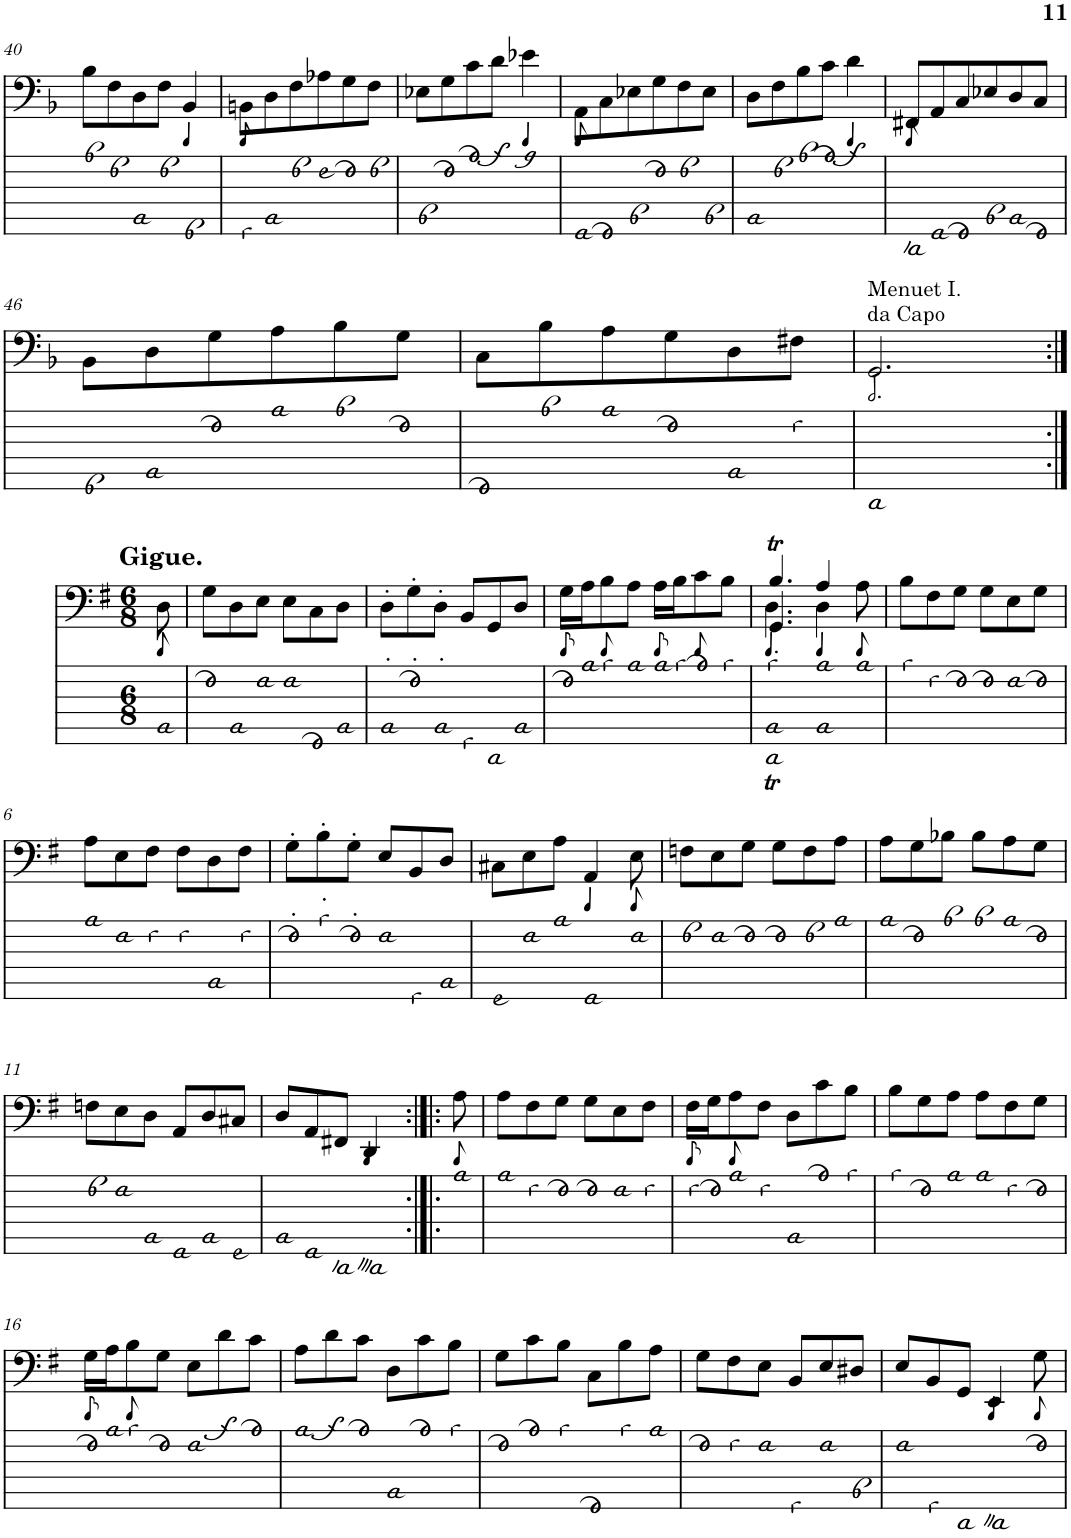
**kern	**kern
*part1	*part1
*staff2	*staff1
*I"Theorba	*
*I'Thb.	*
!!LO:PB:g=z
*	*clefF4
*k[b-]	*k[b-]
*M3/4	*M3/4
=40	=40
8B-L	8B-\L
8FJ	8F\
8DL	8D\
8FJ	8F\J
4BB-	4BB-/
=41	=41
8BBnL	8BBn\L
8DJ	8D\
8FL	8F\
8A-XJ	8A-X\
8GL	8G\
8FJ	8F\J
=42	=42
8E-XL	8E-X\L
8GJ	8G\
8cL	8c\
8dJ	8d\J
4e-X	4e-X\
=43	=43
8AAL	8AA\L
8CJ	8C\
8E-XL	8E-X\
8GJ	8G\
8FL	8F\
8E-J	8E-\J
=44	=44
8DL	8D\L
8FJ	8F\
8B-L	8B-\
8cJ	8c\J
4d	4d\
=45	=45
8FF#XL	8FF#X/L
8AAJ	8AA/
8CL	8C/
8E-XJ	8E-X/
8DL	8D/
8CJ	8C/J
!!LO:LB:g=z
=46	=46
8BB-L	8BB-\L
8DJ	8D\
8GL	8G\
8AJ	8A\
8B-L	8B-\
8GJ	8G\J
=47	=47
8CL	8C\L
8B-J	8B-\
8AL	8A\
8GJ	8G\
8DL	8D\
8F#XJ	8F#X\J
=48	=48
!	!LO:TX:a:t=Menuet I.
2.GG	2.GG/
!!LO:LB:g=z
=:|!	=:|!
*stria6	*
*k[f#]	*k[f#]
*M6/8	*M6/8
!	!LO:TX:a:B:t=Gigue.
8D	8D\
=1	=1
8GL	8G\L
8D	8D\
8EJ	8E\J
8EL	8E\L
8C	8C\
8DJ	8D\J
=2	=2
8D'L	8D'\L
8G'	8G'\
8D'J	8D'\J
8BBL	8BB/L
8GG	8GG/
8DJ	8D/J
=3	=3
16GLL	16G\LL
16AJ	16A\J
8B	8B\
8AJ	8A\J
16ALL	16A\LL
16BJ	16B\J
8c	8c\
8BJ	8B\J
=4	=4
*^	*^
*	*^	*	*^
4.Bt	4.D	4.GG	4.Bt/	4.D\	4.GG/
4A	4D	4.ryy	4A/	4D\	4.ryy
8A	8ryy	.	8A\	8ryy	.
*v	*v	*v	*	*	*
*	*v	*v	*v
=5	=5
8BL	8B\L
8F#	8F#\
8GJ	8G\J
8GL	8G\L
8E	8E\
8GJ	8G\J
!!LO:LB:g=z
=6	=6
8AL	8A\L
8E	8E\
8F#J	8F#\J
8F#L	8F#\L
8D	8D\
8F#J	8F#\J
=7	=7
8G'L	8G'\L
8B'	8B'\
8G'J	8G'\J
8EL	8E/L
8BB	8BB/
8DJ	8D/J
=8	=8
8C#XL	8C#X\L
8E	8E\
8AJ	8A\J
4AA	4AA/
8E	8E\
=9	=9
8FnL	8Fn\L
8E	8E\
8GJ	8G\J
8GL	8G\L
8F	8F\
8AJ	8A\J
=10	=10
8AL	8A\L
8G	8G\
8B-XJ	8B-X\J
8B-L	8B-\L
8A	8A\
8GJ	8G\J
!!LO:LB:g=z
=11	=11
8FnL	8Fn\L
8E	8E\
8DJ	8D\J
8AAL	8AA/L
8D	8D/
8C#XJ	8C#X/J
=12	=12
8DL	8D/L
8AAJ	8AA/
8FF#X	8FF#X/J
4DD	4DD/
=12X1:|!|:	=12X1:|!|:
8A	8A\
=13	=13
8AL	8A\L
8F#	8F#\
8GJ	8G\J
8GL	8G\L
8E	8E\
8F#J	8F#\J
=14	=14
16F#LL	16F#\LL
16GJ	16G\J
8A	8A\
8F#J	8F#\J
8DL	8D\L
8c	8c\
8BJ	8B\J
=15	=15
8BL	8B\L
8G	8G\
8AJ	8A\J
8AL	8A\L
8F#	8F#\
8GJ	8G\J
!!LO:LB:g=z
=16	=16
16GLL	16G\LL
16AJ	16A\J
8B	8B\
8GJ	8G\J
8EL	8E\L
8d	8d\
8cJ	8c\J
=17	=17
8AL	8A\L
8d	8d\
8cJ	8c\J
8DL	8D\L
8c	8c\
8BJ	8B\J
=18	=18
8GL	8G\L
8c	8c\
8BJ	8B\J
8CL	8C\L
8B	8B\
8AJ	8A\J
=19	=19
8GL	8G\L
8F#	8F#\
8EJ	8E\J
8BBL	8BB/L
8E	8E/
8D#XJ	8D#X/J
=20	=20
8EL	8E/L
8BB	8BB/
8GGJ	8GG/J
4EE	4EE/
8G	8G\
=	=
*-	*-
